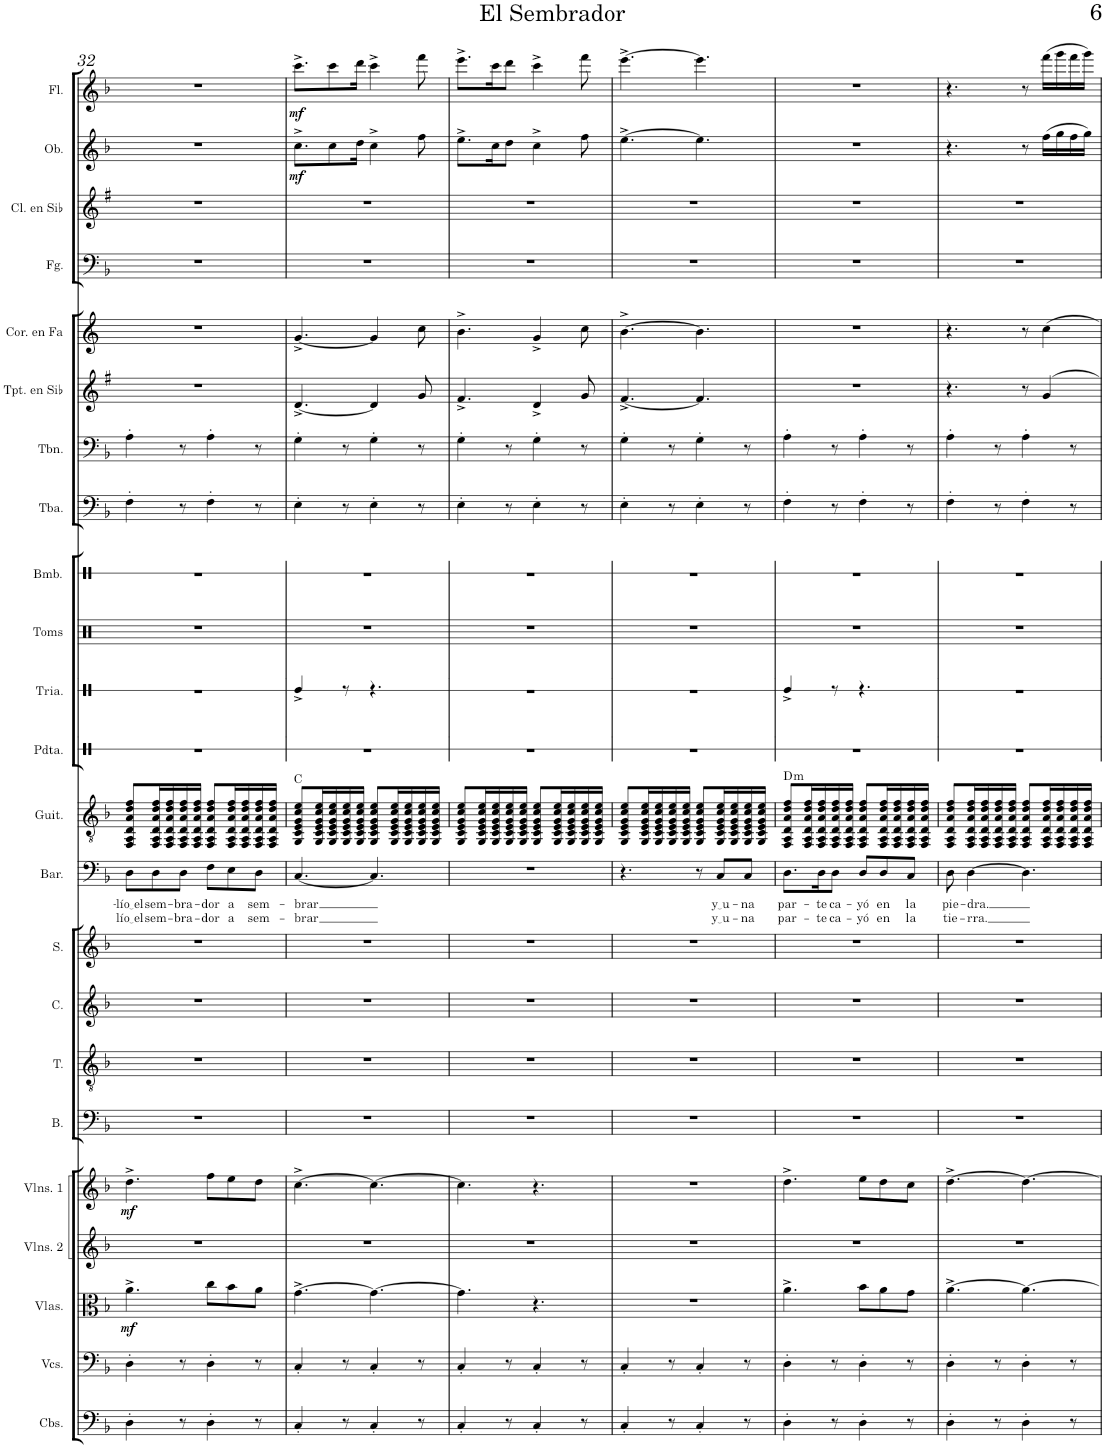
**kern	**kern	**kern	**dynam	**kern	**kern	**dynam	**kern	**kern	**kern	**kern	**kern	**text	**text	**kern	**harte	**kern	**kern	**kern	**kern	**kern	**kern	**kern	**kern	**kern	**kern	**kern	**dynam	**kern	**dynam
*part23	*part22	*part21	*part21	*part20	*part19	*part19	*part18	*part17	*part16	*part15	*part14	*part14	*part14	*part13	*part13	*part12	*part11	*part10	*part9	*part8	*part7	*part6	*part5	*part4	*part3	*part2	*part2	*part1	*part1
*staff23	*staff22	*staff21	*staff21	*staff20	*staff19	*staff19	*staff18	*staff17	*staff16	*staff15	*staff14	*staff14	*staff14	*staff13	*	*staff12	*staff11	*staff10	*staff9	*staff8	*staff7	*staff6	*staff5	*staff4	*staff3	*staff2	*staff2	*staff1	*staff1
*I"Contrabajos	*I"Violonchelos	*I"Violas	*	*I"Violines 2	*I"Violines 1	*	*I"Bajo	*I"Tenor	*I"Contralto	*I"Soprano	*I"Barítono	*	*	*I"Guitarra clásica	*	*I"Pandereta	*I"Triángulo	*I"Toms	*I"Bombo	*I"Tuba	*I"Trombón	*I"Trompeta en Sib	*I"Trompa en Fa	*I"Fagot	*I"Clarinete en Sib	*I"Oboe	*	*I"Flauta	*
*I'Cbs.	*I'Vcs.	*I'Vlas.	*	*I'Vlns. 2	*I'Vlns. 1	*	*I'B.	*I'T.	*I'C.	*I'S.	*I'Bar.	*	*	*I'Guit.	*	*I'Pdta.	*	*I'Toms	*I'Bmb.	*I'Tba.	*I'Tbn.	*I'Tpt. en Sib	*	*I'Fg.	*I'Cl. en Sib	*I'Ob.	*	*I'Fl.	*
!!LO:PB:g=z
*clefF4	*clefF4	*clefC3	*	*clefG2	*clefG2	*	*clefF4	*clefGv2	*clefG2	*clefG2	*clefF4	*	*	*clefGv2	*	*clefX	*clefX	*clefX	*clefX	*clefF4	*clefF4	*clefG2	*clefG2	*clefF4	*clefG2	*clefG2	*	*clefG2	*
*Trd7c12	*	*	*	*	*	*	*	*	*	*	*	*	*	*	*	*	*	*	*	*	*	*Trd1c2	*Trd4c7	*	*Trd1c2	*	*	*	*
*k[b-]	*k[b-]	*k[b-]	*	*k[b-]	*k[b-]	*	*k[b-]	*k[b-]	*k[b-]	*k[b-]	*k[b-]	*	*	*k[b-]	*	*k[]	*k[]	*k[]	*k[]	*k[b-]	*k[b-]	*k[f#]	*k[]	*k[b-]	*k[f#]	*k[b-]	*	*k[b-]	*
*M6/8	*M6/8	*M6/8	*	*M6/8	*M6/8	*	*M6/8	*M6/8	*M6/8	*M6/8	*M6/8	*	*	*M6/8	*	*M6/8	*M6/8	*M6/8	*M6/8	*M6/8	*M6/8	*M6/8	*M6/8	*M6/8	*M6/8	*M6/8	*	*M6/8	*
=32	=32	=32	=32	=32	=32	=32	=32	=32	=32	=32	=32	=32	=32	=32	=32	=32	=32	=32	=32	=32	=32	=32	=32	=32	=32	=32	=32	=32	=32
!	!	!	!LO:DY:b	!	!	!LO:DY:b	!	!	!	!	!	!LO:LY:b	!LO:LY:b	!	!	!	!	!	!	!	!	!	!	!	!	!	!	!	!
4D'\	4D'\	4.a^\	mf	2.r	4.dd^\	mf	2.r	2.r	2.r	2.r	8D\L	lío el	lío el	8FF/ 8AA/ 8D/ 8A/ 8d/ 8f/L	.	2.r	2.r	2.r	2.r	4F'\	4A'\	2.r	2.r	2.r	2.r	2.r	.	2.r	.
!	!	!	!	!	!	!	!	!	!	!	!	!LO:LY:b	!LO:LY:b	!	!	!	!	!	!	!	!	!	!	!	!	!	!	!	!
.	.	.	.	.	.	.	.	.	.	.	8D\	sem-	sem-	16FF/ 16AA/ 16D/ 16A/ 16d/ 16f/L	.	.	.	.	.	.	.	.	.	.	.	.	.	.	.
.	.	.	.	.	.	.	.	.	.	.	.	.	.	16FF/ 16AA/ 16D/ 16A/ 16d/ 16f/	.	.	.	.	.	.	.	.	.	.	.	.	.	.	.
!	!	!	!	!	!	!	!	!	!	!	!	!LO:LY:b	!LO:LY:b	!	!	!	!	!	!	!	!	!	!	!	!	!	!	!	!
8r	8r	.	.	.	.	.	.	.	.	.	8D\J	-bra-	-bra-	16FF/ 16AA/ 16D/ 16A/ 16d/ 16f/	.	.	.	.	.	8r	8r	.	.	.	.	.	.	.	.
.	.	.	.	.	.	.	.	.	.	.	.	.	.	16FF/ 16AA/ 16D/ 16A/ 16d/ 16f/JJ	.	.	.	.	.	.	.	.	.	.	.	.	.	.	.
!	!	!	!	!	!	!	!	!	!	!	!	!LO:LY:b	!LO:LY:b	!	!	!	!	!	!	!	!	!	!	!	!	!	!	!	!
4D'\	4D'\	8cc\L	.	.	8ff\L	.	.	.	.	.	8F\L	-dor	-dor	8FF/ 8AA/ 8D/ 8A/ 8d/ 8f/L	.	.	.	.	.	4F'\	4A'\	.	.	.	.	.	.	.	.
!	!	!	!	!	!	!	!	!	!	!	!	!LO:LY:b	!LO:LY:b	!	!	!	!	!	!	!	!	!	!	!	!	!	!	!	!
.	.	8b-\	.	.	8ee\	.	.	.	.	.	8E\	a	a	16FF/ 16AA/ 16D/ 16A/ 16d/ 16f/L	.	.	.	.	.	.	.	.	.	.	.	.	.	.	.
.	.	.	.	.	.	.	.	.	.	.	.	.	.	16FF/ 16AA/ 16D/ 16A/ 16d/ 16f/	.	.	.	.	.	.	.	.	.	.	.	.	.	.	.
!	!	!	!	!	!	!	!	!	!	!	!	!LO:LY:b	!LO:LY:b	!	!	!	!	!	!	!	!	!	!	!	!	!	!	!	!
8r	8r	8a\J	.	.	8dd\J	.	.	.	.	.	8D\J	sem-	sem-	16FF/ 16AA/ 16D/ 16A/ 16d/ 16f/	.	.	.	.	.	8r	8r	.	.	.	.	.	.	.	.
.	.	.	.	.	.	.	.	.	.	.	.	.	.	16FF/ 16AA/ 16D/ 16A/ 16d/ 16f/JJ	.	.	.	.	.	.	.	.	.	.	.	.	.	.	.
=33	=33	=33	=33	=33	=33	=33	=33	=33	=33	=33	=33	=33	=33	=33	=33	=33	=33	=33	=33	=33	=33	=33	=33	=33	=33	=33	=33	=33	=33
!	!	!	!	!	!	!	!	!	!	!	!	!LO:LY:b	!LO:LY:b	!	!	!	!	!	!	!	!	!	!	!	!	!	!LO:DY:b	!	!LO:DY:b
4C'/	4C'/	[4.g^\	.	2.r	[4.cc^\	.	2.r	2.r	2.r	2.r	[4.C/	-brar	-brar	8GG/ 8C/ 8E/ 8G/ 8c/ 8e/L	C:maj	2.r	4Re^/	2.r	2.r	4E'\	4G'\	[4.d^/	[4.g^/	2.r	2.r	8.cc^\L	mf	8.ccc^\L	mf
.	.	.	.	.	.	.	.	.	.	.	.	.	.	16GG/ 16C/ 16E/ 16G/ 16c/ 16e/L	.	.	.	.	.	.	.	.	.	.	.	.	.	.	.
.	.	.	.	.	.	.	.	.	.	.	.	.	.	16GG/ 16C/ 16E/ 16G/ 16c/ 16e/	.	.	.	.	.	.	.	.	.	.	.	8cc\	.	8ccc\	.
8r	8r	.	.	.	.	.	.	.	.	.	.	.	.	16GG/ 16C/ 16E/ 16G/ 16c/ 16e/	.	.	8r	.	.	8r	8r	.	.	.	.	.	.	.	.
.	.	.	.	.	.	.	.	.	.	.	.	.	.	16GG/ 16C/ 16E/ 16G/ 16c/ 16e/JJ	.	.	.	.	.	.	.	.	.	.	.	16dd\Jk	.	16ddd\Jk	.
4C'/	4C'/	4.g\_	.	.	4.cc\_	.	.	.	.	.	4.C/]	.	.	8GG/ 8C/ 8E/ 8G/ 8c/ 8e/L	.	.	4.r	.	.	4E'\	4G'\	4d/]	4g/]	.	.	4cc^\	.	4ccc^\	.
.	.	.	.	.	.	.	.	.	.	.	.	.	.	16GG/ 16C/ 16E/ 16G/ 16c/ 16e/L	.	.	.	.	.	.	.	.	.	.	.	.	.	.	.
.	.	.	.	.	.	.	.	.	.	.	.	.	.	16GG/ 16C/ 16E/ 16G/ 16c/ 16e/	.	.	.	.	.	.	.	.	.	.	.	.	.	.	.
8r	8r	.	.	.	.	.	.	.	.	.	.	.	.	16GG/ 16C/ 16E/ 16G/ 16c/ 16e/	.	.	.	.	.	8r	8r	8g/	8cc\	.	.	8ff\	.	8fff\	.
.	.	.	.	.	.	.	.	.	.	.	.	.	.	16GG/ 16C/ 16E/ 16G/ 16c/ 16e/JJ	.	.	.	.	.	.	.	.	.	.	.	.	.	.	.
=34	=34	=34	=34	=34	=34	=34	=34	=34	=34	=34	=34	=34	=34	=34	=34	=34	=34	=34	=34	=34	=34	=34	=34	=34	=34	=34	=34	=34	=34
4C'/	4C'/	4.g\]	.	2.r	4.cc\]	.	2.r	2.r	2.r	2.r	2.r	.	.	8GG/ 8C/ 8E/ 8G/ 8c/ 8e/L	.	2.r	2.r	2.r	2.r	4E'\	4G'\	4.f#^/	4.b^\	2.r	2.r	8.ee^\L	.	8.eee^\L	.
.	.	.	.	.	.	.	.	.	.	.	.	.	.	16GG/ 16C/ 16E/ 16G/ 16c/ 16e/L	.	.	.	.	.	.	.	.	.	.	.	.	.	.	.
.	.	.	.	.	.	.	.	.	.	.	.	.	.	16GG/ 16C/ 16E/ 16G/ 16c/ 16e/	.	.	.	.	.	.	.	.	.	.	.	16cc\K	.	16ccc\K	.
8r	8r	.	.	.	.	.	.	.	.	.	.	.	.	16GG/ 16C/ 16E/ 16G/ 16c/ 16e/	.	.	.	.	.	8r	8r	.	.	.	.	8dd\J	.	8ddd\J	.
.	.	.	.	.	.	.	.	.	.	.	.	.	.	16GG/ 16C/ 16E/ 16G/ 16c/ 16e/JJ	.	.	.	.	.	.	.	.	.	.	.	.	.	.	.
4C'/	4C'/	4.r	.	.	4.r	.	.	.	.	.	.	.	.	8GG/ 8C/ 8E/ 8G/ 8c/ 8e/L	.	.	.	.	.	4E'\	4G'\	4d^/	4g^/	.	.	4cc^\	.	4ccc^\	.
.	.	.	.	.	.	.	.	.	.	.	.	.	.	16GG/ 16C/ 16E/ 16G/ 16c/ 16e/L	.	.	.	.	.	.	.	.	.	.	.	.	.	.	.
.	.	.	.	.	.	.	.	.	.	.	.	.	.	16GG/ 16C/ 16E/ 16G/ 16c/ 16e/	.	.	.	.	.	.	.	.	.	.	.	.	.	.	.
8r	8r	.	.	.	.	.	.	.	.	.	.	.	.	16GG/ 16C/ 16E/ 16G/ 16c/ 16e/	.	.	.	.	.	8r	8r	8g/	8cc\	.	.	8ff\	.	8fff\	.
.	.	.	.	.	.	.	.	.	.	.	.	.	.	16GG/ 16C/ 16E/ 16G/ 16c/ 16e/JJ	.	.	.	.	.	.	.	.	.	.	.	.	.	.	.
=35	=35	=35	=35	=35	=35	=35	=35	=35	=35	=35	=35	=35	=35	=35	=35	=35	=35	=35	=35	=35	=35	=35	=35	=35	=35	=35	=35	=35	=35
4C'/	4C'/	2.r	.	2.r	2.r	.	2.r	2.r	2.r	2.r	4.r	.	.	8GG/ 8C/ 8E/ 8G/ 8c/ 8e/L	.	2.r	2.r	2.r	2.r	4E'\	4G'\	[4.f#^/	[4.b^\	2.r	2.r	[4.ee^\	.	[4.eee^\	.
.	.	.	.	.	.	.	.	.	.	.	.	.	.	16GG/ 16C/ 16E/ 16G/ 16c/ 16e/L	.	.	.	.	.	.	.	.	.	.	.	.	.	.	.
.	.	.	.	.	.	.	.	.	.	.	.	.	.	16GG/ 16C/ 16E/ 16G/ 16c/ 16e/	.	.	.	.	.	.	.	.	.	.	.	.	.	.	.
8r	8r	.	.	.	.	.	.	.	.	.	.	.	.	16GG/ 16C/ 16E/ 16G/ 16c/ 16e/	.	.	.	.	.	8r	8r	.	.	.	.	.	.	.	.
.	.	.	.	.	.	.	.	.	.	.	.	.	.	16GG/ 16C/ 16E/ 16G/ 16c/ 16e/JJ	.	.	.	.	.	.	.	.	.	.	.	.	.	.	.
4C'/	4C'/	.	.	.	.	.	.	.	.	.	8r	.	.	8GG/ 8C/ 8E/ 8G/ 8c/ 8e/L	.	.	.	.	.	4E'\	4G'\	4.f#/]	4.b\]	.	.	4.ee\]	.	4.eee\]	.
!	!	!	!	!	!	!	!	!	!	!	!	!LO:LY:b	!LO:LY:b	!	!	!	!	!	!	!	!	!	!	!	!	!	!	!	!
.	.	.	.	.	.	.	.	.	.	.	8C/L	y u	y u	16GG/ 16C/ 16E/ 16G/ 16c/ 16e/L	.	.	.	.	.	.	.	.	.	.	.	.	.	.	.
.	.	.	.	.	.	.	.	.	.	.	.	.	.	16GG/ 16C/ 16E/ 16G/ 16c/ 16e/	.	.	.	.	.	.	.	.	.	.	.	.	.	.	.
!	!	!	!	!	!	!	!	!	!	!	!	!LO:LY:b	!LO:LY:b	!	!	!	!	!	!	!	!	!	!	!	!	!	!	!	!
8r	8r	.	.	.	.	.	.	.	.	.	8C/J	-na	-na	16GG/ 16C/ 16E/ 16G/ 16c/ 16e/	.	.	.	.	.	8r	8r	.	.	.	.	.	.	.	.
.	.	.	.	.	.	.	.	.	.	.	.	.	.	16GG/ 16C/ 16E/ 16G/ 16c/ 16e/JJ	.	.	.	.	.	.	.	.	.	.	.	.	.	.	.
=36	=36	=36	=36	=36	=36	=36	=36	=36	=36	=36	=36	=36	=36	=36	=36	=36	=36	=36	=36	=36	=36	=36	=36	=36	=36	=36	=36	=36	=36
!	!	!	!	!	!	!	!	!	!	!	!	!LO:LY:b	!LO:LY:b	!	!LO:H:kt=m	!	!	!	!	!	!	!	!	!	!	!	!	!	!
4D'\	4D'\	4.a^\	.	2.r	4.dd^\	.	2.r	2.r	2.r	2.r	8.D\L	par-	par-	8FF/ 8AA/ 8D/ 8A/ 8d/ 8f/L	D:min	2.r	4Re^/	2.r	2.r	4F'\	4A'\	2.r	2.r	2.r	2.r	2.r	.	2.r	.
.	.	.	.	.	.	.	.	.	.	.	.	.	.	16FF/ 16AA/ 16D/ 16A/ 16d/ 16f/L	.	.	.	.	.	.	.	.	.	.	.	.	.	.	.
!	!	!	!	!	!	!	!	!	!	!	!	!LO:LY:b	!LO:LY:b	!	!	!	!	!	!	!	!	!	!	!	!	!	!	!	!
.	.	.	.	.	.	.	.	.	.	.	16D\K	-te	-te	16FF/ 16AA/ 16D/ 16A/ 16d/ 16f/	.	.	.	.	.	.	.	.	.	.	.	.	.	.	.
!	!	!	!	!	!	!	!	!	!	!	!	!LO:LY:b	!LO:LY:b	!	!	!	!	!	!	!	!	!	!	!	!	!	!	!	!
8r	8r	.	.	.	.	.	.	.	.	.	8D\J	ca-	ca-	16FF/ 16AA/ 16D/ 16A/ 16d/ 16f/	.	.	8r	.	.	8r	8r	.	.	.	.	.	.	.	.
.	.	.	.	.	.	.	.	.	.	.	.	.	.	16FF/ 16AA/ 16D/ 16A/ 16d/ 16f/JJ	.	.	.	.	.	.	.	.	.	.	.	.	.	.	.
!	!	!	!	!	!	!	!	!	!	!	!	!LO:LY:b	!LO:LY:b	!	!	!	!	!	!	!	!	!	!	!	!	!	!	!	!
4D'\	4D'\	8b-\L	.	.	8ee\L	.	.	.	.	.	8D/L	-yó	-yó	8FF/ 8AA/ 8D/ 8A/ 8d/ 8f/L	.	.	4.r	.	.	4F'\	4A'\	.	.	.	.	.	.	.	.
!	!	!	!	!	!	!	!	!	!	!	!	!LO:LY:b	!LO:LY:b	!	!	!	!	!	!	!	!	!	!	!	!	!	!	!	!
.	.	8a\	.	.	8dd\	.	.	.	.	.	8D/	en	en	16FF/ 16AA/ 16D/ 16A/ 16d/ 16f/L	.	.	.	.	.	.	.	.	.	.	.	.	.	.	.
.	.	.	.	.	.	.	.	.	.	.	.	.	.	16FF/ 16AA/ 16D/ 16A/ 16d/ 16f/	.	.	.	.	.	.	.	.	.	.	.	.	.	.	.
!	!	!	!	!	!	!	!	!	!	!	!	!LO:LY:b	!LO:LY:b	!	!	!	!	!	!	!	!	!	!	!	!	!	!	!	!
8r	8r	8g\J	.	.	8cc\J	.	.	.	.	.	8C/J	la	la	16FF/ 16AA/ 16D/ 16A/ 16d/ 16f/	.	.	.	.	.	8r	8r	.	.	.	.	.	.	.	.
.	.	.	.	.	.	.	.	.	.	.	.	.	.	16FF/ 16AA/ 16D/ 16A/ 16d/ 16f/JJ	.	.	.	.	.	.	.	.	.	.	.	.	.	.	.
=37	=37	=37	=37	=37	=37	=37	=37	=37	=37	=37	=37	=37	=37	=37	=37	=37	=37	=37	=37	=37	=37	=37	=37	=37	=37	=37	=37	=37	=37
!	!	!	!	!	!	!	!	!	!	!	!	!LO:LY:b	!LO:LY:b	!	!	!	!	!	!	!	!	!	!	!	!	!	!	!	!
4D'\	4D'\	[4.a^\	.	2.r	[4.dd^\	.	2.r	2.r	2.r	2.r	8D\	pie-	tie-	8FF/ 8AA/ 8D/ 8A/ 8d/ 8f/L	.	2.r	2.r	2.r	2.r	4F'\	4A'\	4.r	4.r	2.r	2.r	4.r	.	4.r	.
!	!	!	!	!	!	!	!	!	!	!	!	!LO:LY:b	!LO:LY:b	!	!	!	!	!	!	!	!	!	!	!	!	!	!	!	!
.	.	.	.	.	.	.	.	.	.	.	[4D\	-dra.	-rra.	16FF/ 16AA/ 16D/ 16A/ 16d/ 16f/L	.	.	.	.	.	.	.	.	.	.	.	.	.	.	.
.	.	.	.	.	.	.	.	.	.	.	.	.	.	16FF/ 16AA/ 16D/ 16A/ 16d/ 16f/	.	.	.	.	.	.	.	.	.	.	.	.	.	.	.
8r	8r	.	.	.	.	.	.	.	.	.	.	.	.	16FF/ 16AA/ 16D/ 16A/ 16d/ 16f/	.	.	.	.	.	8r	8r	.	.	.	.	.	.	.	.
.	.	.	.	.	.	.	.	.	.	.	.	.	.	16FF/ 16AA/ 16D/ 16A/ 16d/ 16f/JJ	.	.	.	.	.	.	.	.	.	.	.	.	.	.	.
4D'\	4D'\	4.a\_	.	.	4.dd\_	.	.	.	.	.	4.D\]	.	.	8FF/ 8AA/ 8D/ 8A/ 8d/ 8f/L	.	.	.	.	.	4F'\	4A'\	8r	8r	.	.	8r	.	8r	.
.	.	.	.	.	.	.	.	.	.	.	.	.	.	16FF/ 16AA/ 16D/ 16A/ 16d/ 16f/L	.	.	.	.	.	.	.	4g/	4cc\	.	.	(16ff\LL	.	(16fff\LL	.
.	.	.	.	.	.	.	.	.	.	.	.	.	.	16FF/ 16AA/ 16D/ 16A/ 16d/ 16f/	.	.	.	.	.	.	.	.	.	.	.	16gg\	.	16ggg\	.
8r	8r	.	.	.	.	.	.	.	.	.	.	.	.	16FF/ 16AA/ 16D/ 16A/ 16d/ 16f/	.	.	.	.	.	8r	8r	.	.	.	.	16ff\	.	16fff\	.
.	.	.	.	.	.	.	.	.	.	.	.	.	.	16FF/ 16AA/ 16D/ 16A/ 16d/ 16f/JJ	.	.	.	.	.	.	.	.	.	.	.	16gg\JJ)	.	16ggg\JJ)	.
=	=	=	=	=	=	=	=	=	=	=	=	=	=	=	=	=	=	=	=	=	=	=	=	=	=	=	=	=	=
*-	*-	*-	*-	*-	*-	*-	*-	*-	*-	*-	*-	*-	*-	*-	*-	*-	*-	*-	*-	*-	*-	*-	*-	*-	*-	*-	*-	*-	*-
